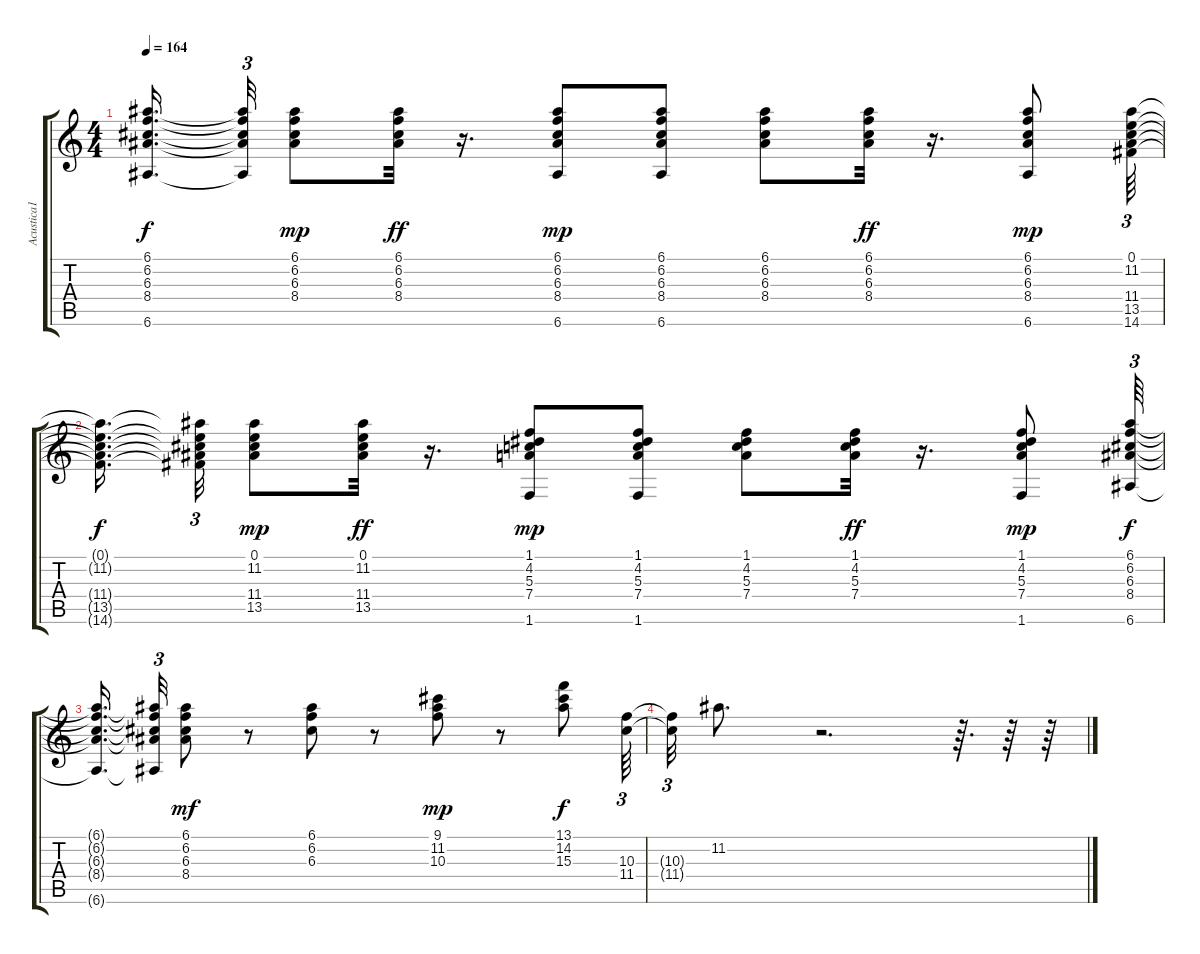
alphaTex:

\track ("Acustica1" "Acustica1") {instrument acousticguitarsteel}
\staff {score tabs}
\tuning (E4 B3 G3 D3 A2 E2) {hide}
\ts (4 4)
\tempo 164
\clef g2
\ks c
(6.1{t} 6.2{t} 6.3{t} 8.4{t} 6.6{t}).16{d dy f beam splitsecondary} (6.1{t} 6.2{t} 6.3{t} 8.4{t} 6.6{t}).32{tu (3 2)} (6.1 6.2 6.3 8.4).8{dy mp} (6.1 6.2 6.3 8.4).32{dy ff} r.16{d} (6.1 6.2 6.3 8.4 6.6).8{dy mp} (6.1 6.2 6.3 8.4 6.6).8 (6.1 6.2 6.3 8.4).8 (6.1 6.2 6.3 8.4).32{dy ff} r.16{d} (6.1 6.2 6.3 8.4 6.6).8{dy mp} (0.1 11.2 11.4 13.5 14.6).64{tu (3 2)} |
(0.1{t} 11.2{t} 11.4{t} 13.5{t} 14.6{t}).16{d dy f beam splitsecondary} (0.1{t} 11.2{t} 11.4{t} 13.5{t} 14.6{t}).32{tu (3 2)} (0.1 11.2 11.4 13.5).8{dy mp} (0.1 11.2 11.4 13.5).32{dy ff} r.16{d} (1.1 4.2 5.3 7.4 1.6).8{dy mp} (1.1 4.2 5.3 7.4 1.6).8 (1.1 4.2 5.3 7.4).8 (1.1 4.2 5.3 7.4).32{dy ff} r.16{d} (1.1 4.2 5.3 7.4 1.6).8{dy mp} (6.1 6.2 6.3 8.4 6.6).64{tu (3 2) dy f} |
(6.1{t} 6.2{t} 6.3{t} 8.4{t} 6.6{t}).16{d beam splitsecondary} (6.1{t} 6.2{t} 6.3{t} 8.4{t} 6.6{t}).32{tu (3 2)} (6.1 6.2 6.3 8.4).8{dy mf} r.8 (6.1 6.2 6.3).8 r.8 (9.1 11.2 10.3).8{dy mp} r.8 (13.1 14.2 15.3).8{dy f} (10.3 11.4).64{tu (3 2)} |
(10.3{t} 11.4{t}).32{tu (3 2)} 11.2.8{d} r.2{d} r.64{d} r.64 r.64
